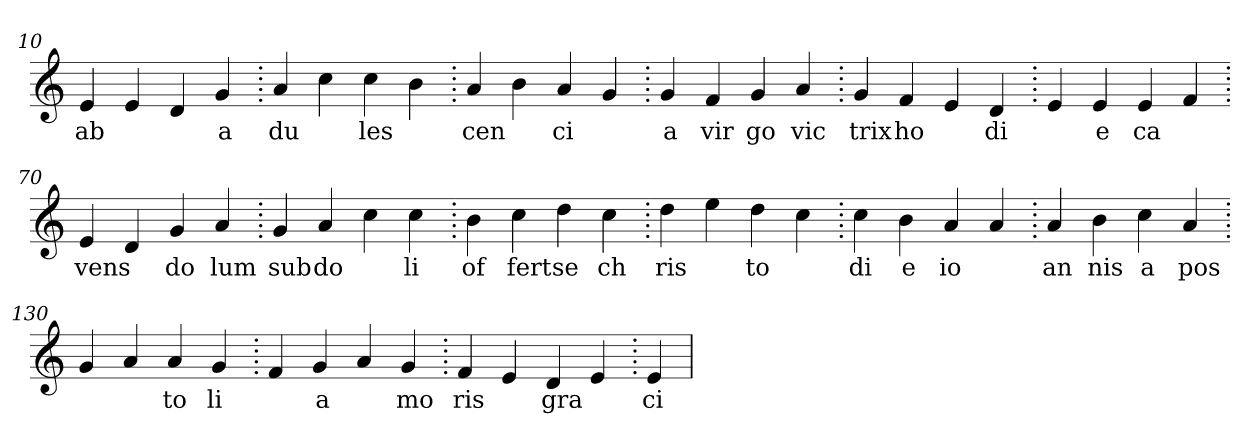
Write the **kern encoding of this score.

**kern	**text
*part1	*part1
*staff1	*staff1
*clefG2	*
=10.	=10.
4e	ab
4e	.
4d	.
4g	a
=20.	=20.
4a	du
4cc	.
4cc	les
4b	.
=30.	=30.
4a	cen
4b	.
4a	ci
4g	.
=40.	=40.
4g	a
4f	vir
4g	go
4a	vic
=50.	=50.
4g	trix
4f	ho
4e	.
4d	di
=60.	=60.
4e	.
4e	e
4e	ca
4f	.
=70.	=70.
4e	vens
4d	.
4g	do
4a	lum
=80.	=80.
4g	sub
4a	do
4cc	.
4cc	li
=90.	=90.
4b	of
4cc	fert
4dd	se
4cc	ch
=100.	=100.
4dd	ris
4ee	.
4dd	to
4cc	.
=110.	=110.
4cc	di
4b	e
4a	io
4a	.
=120.	=120.
4a	an
4b	nis
4cc	a
4a	pos
=130.	=130.
4g	.
4a	.
4a	to
4g	li
=140.	=140.
4f	.
4g	a
4a	.
4g	mo
=150.	=150.
4f	ris
4e	.
4d	gra
4e	.
=160.	=160.
4e	ci
=	=
*-	*-
